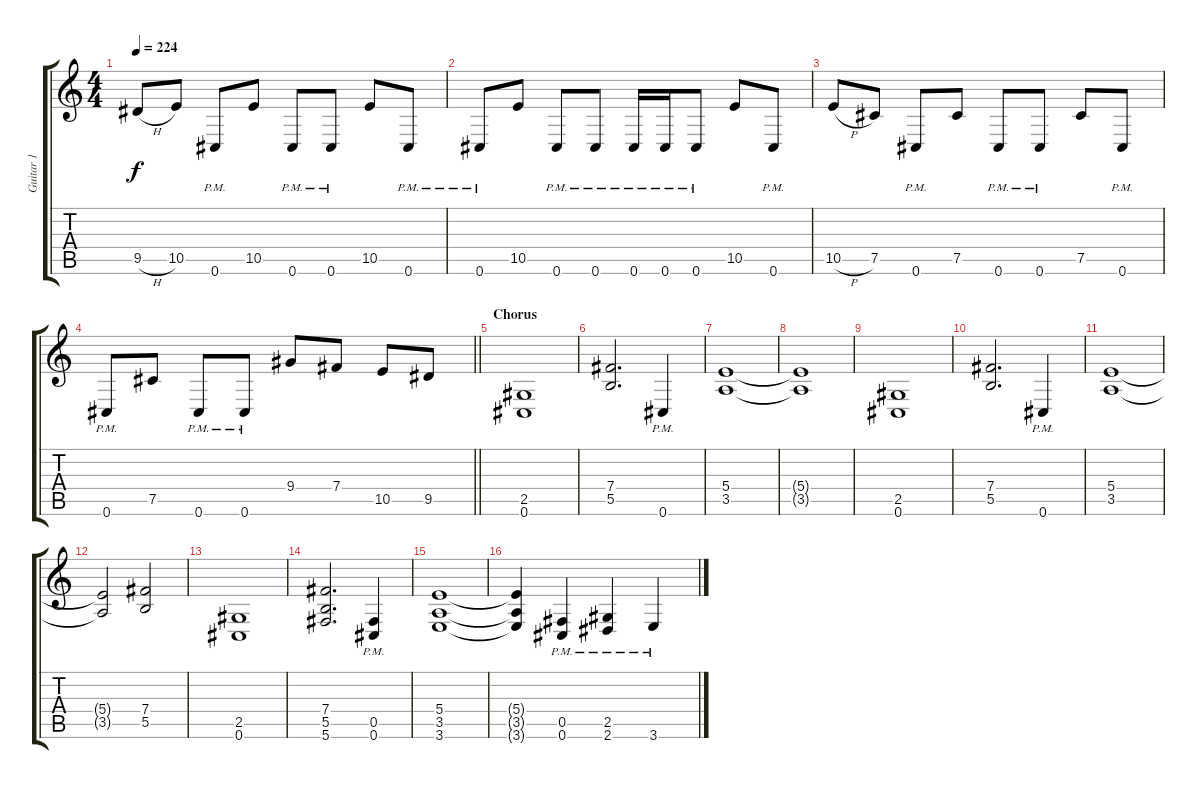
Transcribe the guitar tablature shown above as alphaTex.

\track ("Guitar 1" "Guitar 1") {instrument distortionguitar}
\staff {score tabs}
\tuning (Db4 Ab3 E3 B2 Gb2 Db2) {hide}
\ts (4 4)
\tempo 224
\clef g2
\ks c
9.5{h}.8{dy f} 10.5.8 0.6{pm}.8 10.5.8 0.6{pm}.8 0.6{pm}.8 10.5.8 0.6{pm}.8 |
0.6{pm}.8 10.5.8 0.6{pm}.8 0.6{pm}.8 0.6{pm}.16 0.6{pm}.16 0.6{pm}.8 10.5.8 0.6{pm}.8 |
10.5{h}.8 7.5.8 0.6{pm}.8 7.5.8 0.6{pm}.8 0.6{pm}.8 7.5.8 0.6{pm}.8 |
\barLineRight lightlight
0.6{pm}.8 7.5.8 0.6{pm}.8 0.6{pm}.8 9.4.8 7.4.8 10.5.8 9.5.8 |
\section ("" "Chorus")
(2.5 0.6).1{balance 8} |
(7.4 5.5).2{d} 0.6{pm}.4 |
(5.4 3.5).1 |
(5.4{t} 3.5{t}).1 |
(2.5 0.6).1 |
(7.4 5.5).2{d} 0.6{pm}.4 |
(5.4 3.5).1 |
(5.4{t} 3.5{t}).2 (7.4 5.5).2 |
(2.5 0.6).1 |
(7.4 5.5 5.6).2{d} (0.5{pm} 0.6{pm}).4 |
(5.4 3.5 3.6).1 |
(5.4{t} 3.5{t} 3.6{t}).4 (0.5{pm} 0.6{pm}).4 (2.5{pm} 2.6{pm}).4 3.6{pm}.4
